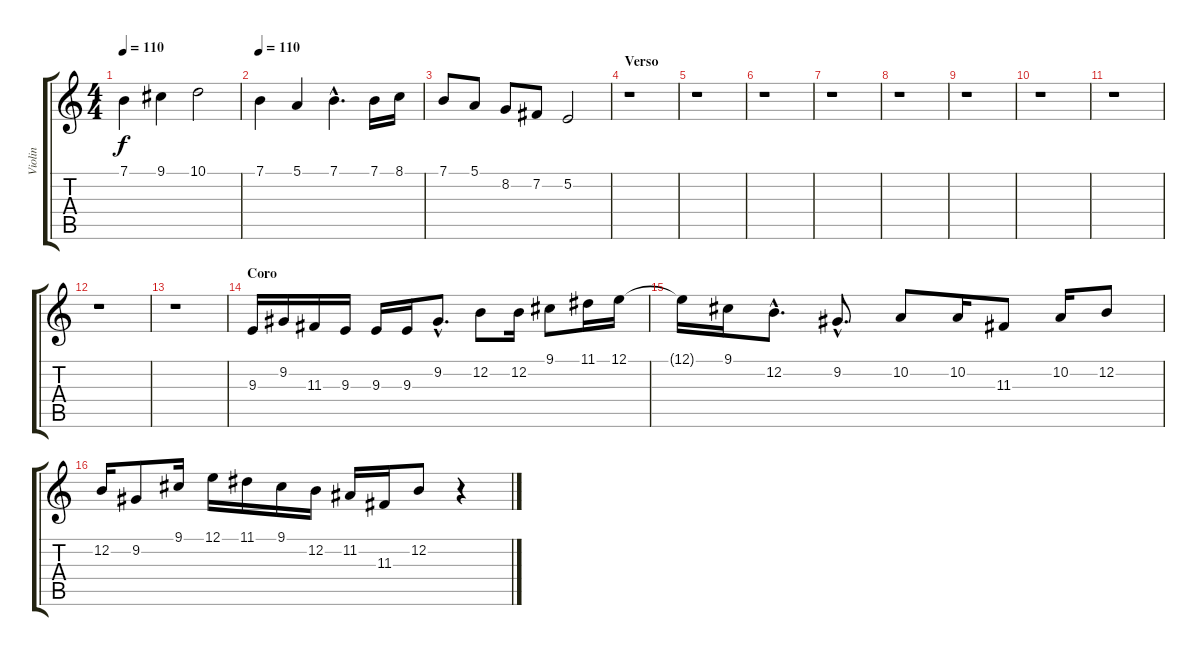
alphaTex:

\track ("Violin" "Violin") {instrument violin}
\staff {score tabs}
\tuning (E4 B3 G3 D3 A2 E2) {hide}
\ts (4 4)
\tempo 110
\clef g2
\ks c
7.1.4{dy f} 9.1.4 10.1.2 |
\tempo 110
7.1.4 5.1.4 7.1{hac}.4{d} 7.1.16 8.1.16 |
7.1.8 5.1.8 8.2.8 7.2.8 5.2.2 |
\section ("" "Verso")
r.1 |
r.1 |
r.1 |
r.1 |
r.1 |
r.1 |
r.1 |
r.1 |
r.1 |
r.1 |
\section ("" "Coro")
9.3.16 9.2.16 11.3.16 9.3.16 9.3.16 9.3.16 9.2{hac}.8{d} 12.2.8 12.2.16 9.1.8 11.1.16 12.1.16 |
12.1{t}.16 9.1.16 12.2{hac}.8{d} 9.2{hac}.8{d} 10.2.8 10.2.16 11.3.8 10.2.16 12.2.8 |
12.2.16 9.2.8 9.1.16 12.1.16 11.1.16 9.1.16 12.2.16 11.2.16 11.3.16 12.2.8 r.4
